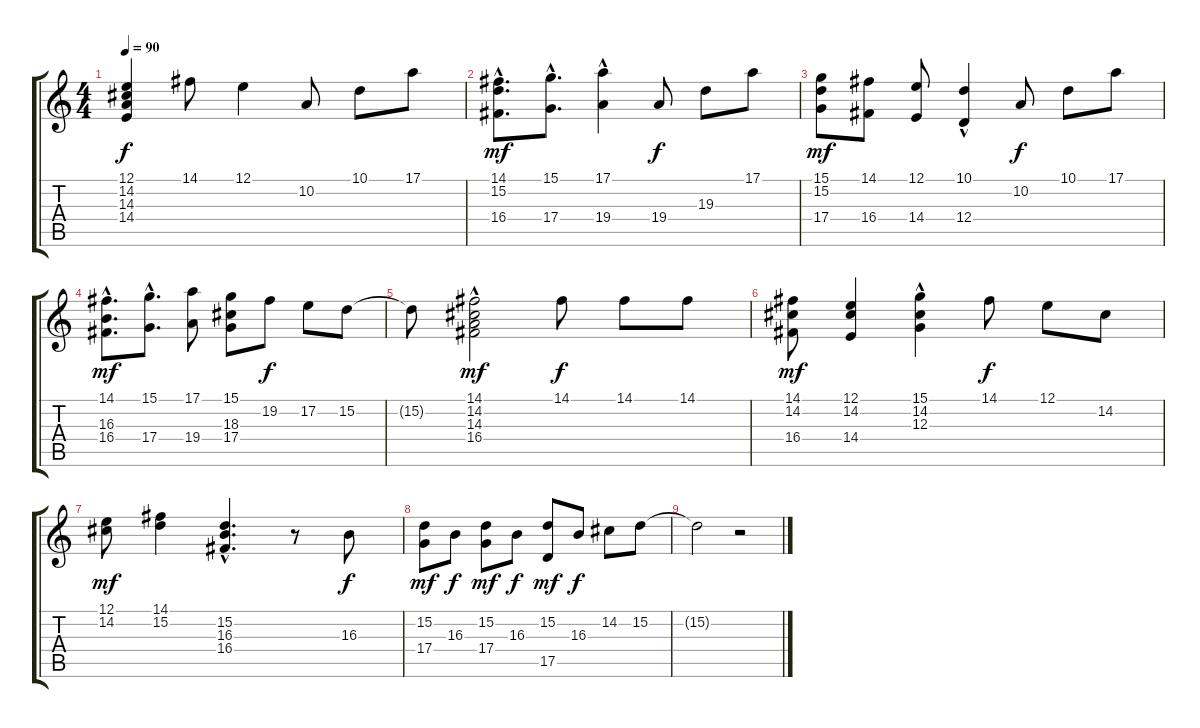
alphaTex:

\track "" {instrument acousticgrandpiano}
\staff {score tabs}
\tuning (E4 B3 G3 D3 A2 E2) {hide}
\ts (4 4)
\tempo 90
\clef g2
\ks c
(12.1{t} 14.2{t} 14.3{t} 14.4{t}).4{dy f} 14.1.8 12.1.4 10.2.8 10.1.8 17.1.8 |
(14.1{hac} 15.2 16.4).8{d dy mf} (15.1{hac} 17.4).8{d} (17.1 19.4{hac}).4 19.4.8{dy f} 19.3.8 17.1.8 |
(15.1 15.2 17.4).8{dy mf} (14.1 16.4).8 (12.1 14.4).8 (10.1 12.4{hac}).4 10.2.8{dy f} 10.1.8 17.1.8 |
(14.1{hac} 16.3 16.4).8{d dy mf} (15.1{hac} 17.4).8{d} (17.1 19.4).8 (15.1 18.3 17.4).8 19.2.8{dy f} 17.2.8 15.2.8 |
15.2{t}.8 (14.1 14.2{hac} 14.3{hac} 16.4{hac}).2{dy mf} 14.1.8{dy f} 14.1.8 14.1.8 |
(14.1 14.2 16.4).8{dy mf} (12.1 14.2 14.4).4 (15.1 14.2{hac} 12.3{hac}).4 14.1.8{dy f} 12.1.8 14.2.8 |
(12.1 14.2).8{dy mf} (14.1 15.2).4 (15.2{hac} 16.3{hac} 16.4{hac}).4{d} r.8 16.3.8{dy f} |
(15.2 17.4).8{dy mf} 16.3.8{dy f} (15.2 17.4).8{dy mf} 16.3.8{dy f} (15.2 17.5).8{dy mf} 16.3.8{dy f} 14.2.8 15.2.8 |
15.2{t}.2 r.2
